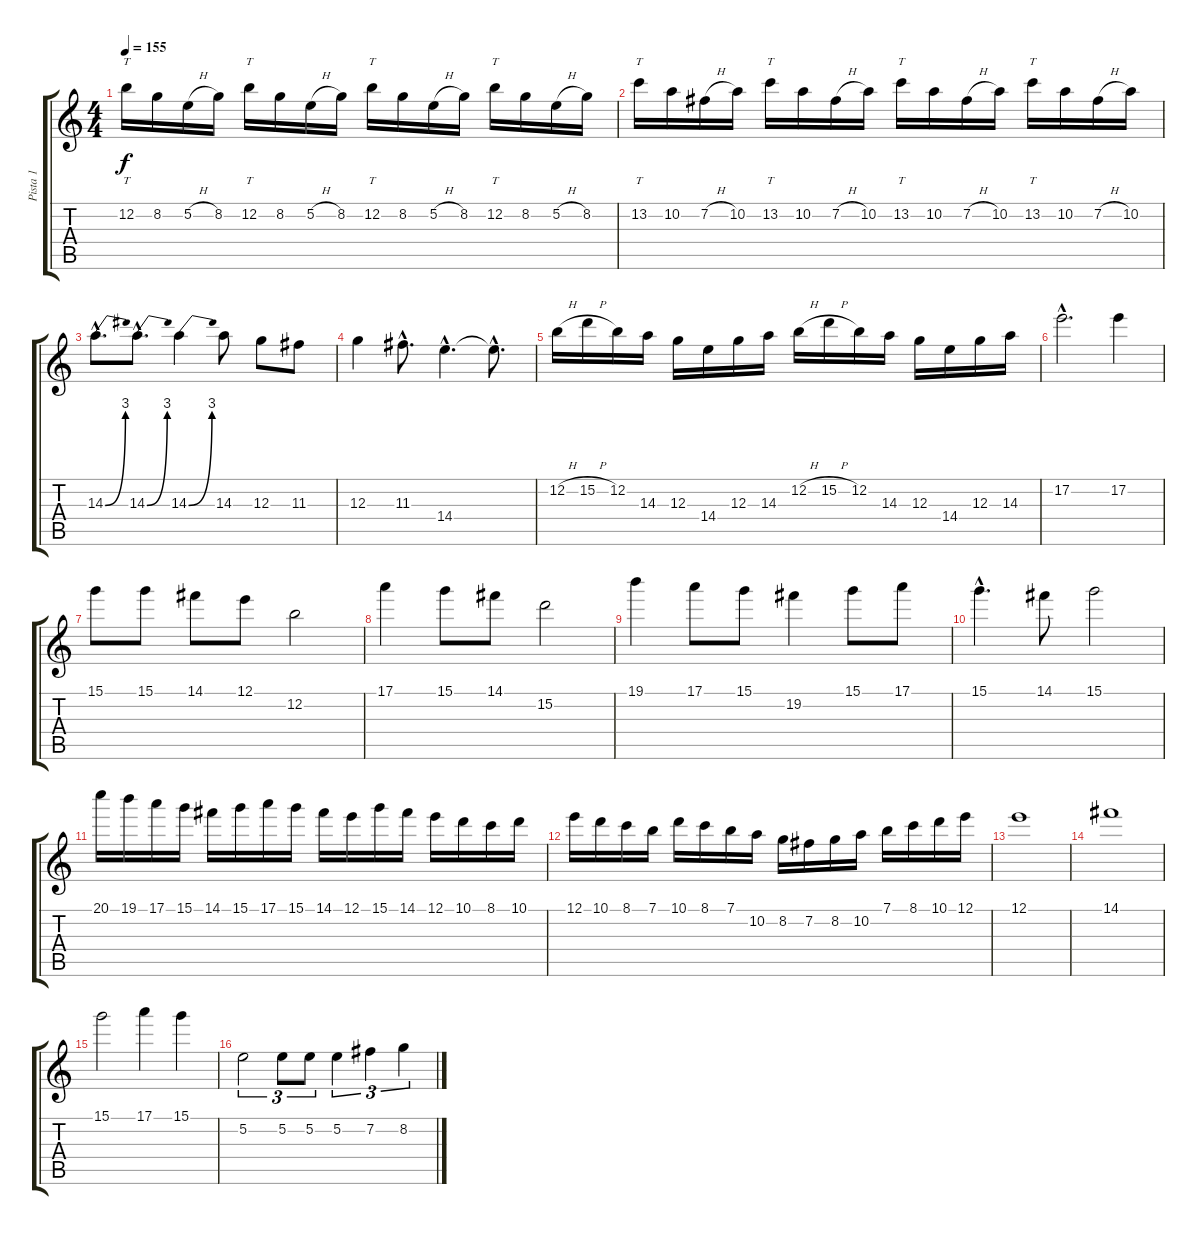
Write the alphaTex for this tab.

\track ("Pista 1" "Pista 1") {instrument distortionguitar}
\staff {score tabs}
\tuning (E4 B3 G3 D3 A2 E2) {hide}
\ts (4 4)
\tempo 155
\clef g2
\ks c
12.2.16{tt dy f} 8.2.16 5.2{h}.16 8.2.16 12.2.16{tt} 8.2.16 5.2{h}.16 8.2.16 12.2.16{tt} 8.2.16 5.2{h}.16 8.2.16 12.2.16{tt} 8.2.16 5.2{h}.16 8.2.16 |
13.2.16{tt} 10.2.16 7.2{h}.16 10.2.16 13.2.16{tt} 10.2.16 7.2{h}.16 10.2.16 13.2.16{tt} 10.2.16 7.2{h}.16 10.2.16 13.2.16{tt} 10.2.16 7.2{h}.16 10.2.16 |
14.3{be (bend 0 0 60 12) hac}.8{d} 14.3{be (bend 0 0 60 12) hac}.8{d} 14.3{be (bend 0 0 60 12)}.4 14.3.8 12.3.8 11.3.8 |
12.3.4 11.3{hac}.8{d} 14.4{hac}.4{d} 14.4{hac t}.8{d} |
12.2{h}.16 15.2{h}.16 12.2.16 14.3.16 12.3.16 14.4.16 12.3.16 14.3.16 12.2{h}.16 15.2{h}.16 12.2.16 14.3.16 12.3.16 14.4.16 12.3.16 14.3.16 |
17.2{hac}.2{d} 17.2.4 |
15.1.8 15.1.8 14.1.8 12.1.8 12.2.2 |
17.1.4 15.1.8 14.1.8 15.2.2 |
19.1.4 17.1.8 15.1.8 19.2.4 15.1.8 17.1.8 |
15.1{hac}.4{d} 14.1.8 15.1.2 |
20.1.16 19.1.16 17.1.16 15.1.16 14.1.16 15.1.16 17.1.16 15.1.16 14.1.16 12.1.16 15.1.16 14.1.16 12.1.16 10.1.16 8.1.16 10.1.16 |
12.1.16 10.1.16 8.1.16 7.1.16 10.1.16 8.1.16 7.1.16 10.2.16 8.2.16 7.2.16 8.2.16 10.2.16 7.1.16 8.1.16 10.1.16 12.1.16 |
12.1.1 |
14.1.1 |
15.1.2 17.1.4 15.1.4 |
5.2.2{tu (3 2)} 5.2.8{tu (3 2)} 5.2.8{tu (3 2)} 5.2.4{tu (3 2)} 7.2.4{tu (3 2)} 8.2.4{tu (3 2)}
